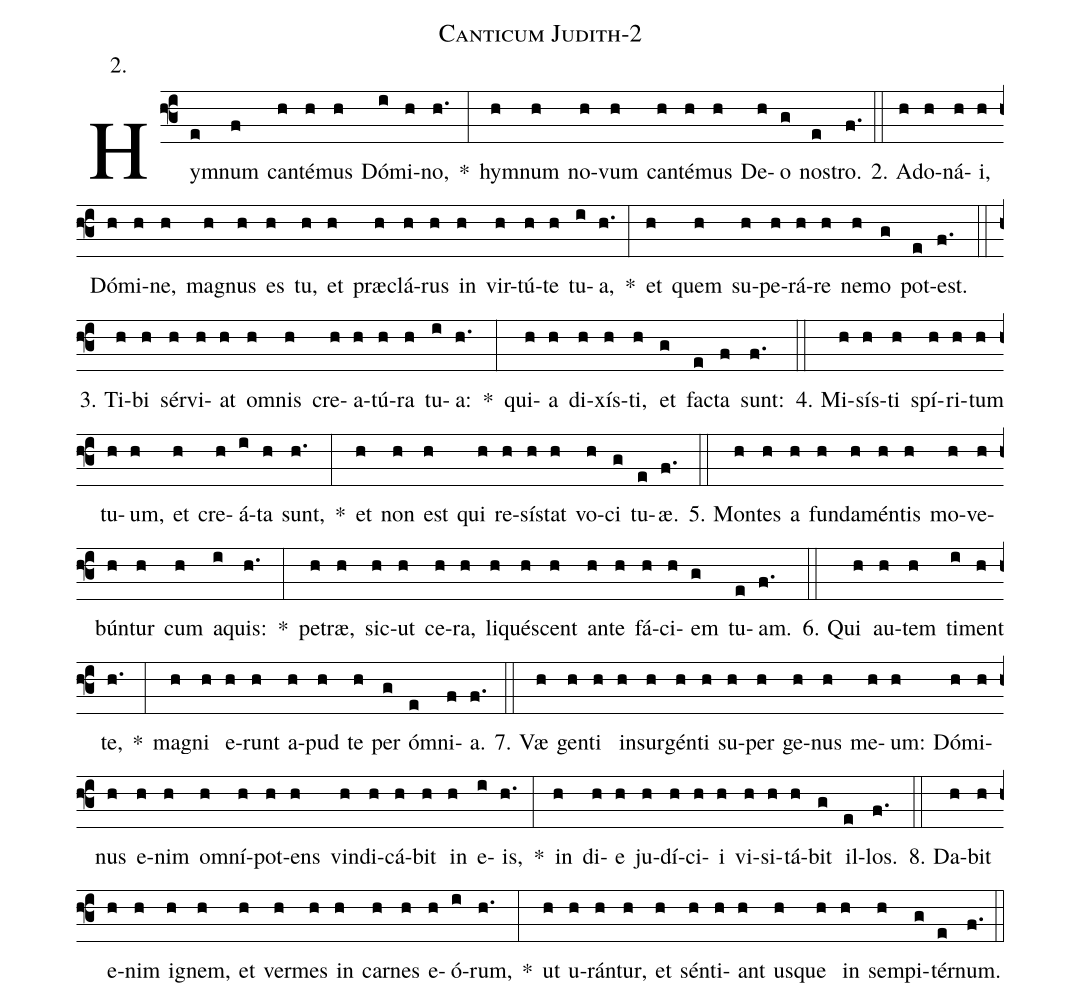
name: Canticum Judith-2;
annotation: 2.;
%%
(f3)Hym(e)num(f) can(h)té(h)mus(h) Dó(i)mi(h)no,(h.) *(:) hym(h)num(h) no(h)vum(h) can(h)té(h)mus(h) De(h)o(g) nos(e)tro.(f.) (::)
2. A(h)do(h)ná(h)i,(h) Dó(h)mi(h)ne,(h) ma(h)gnus(h) es(h) tu,(h) et(h) præ(h)clá(h)rus(h) in(h) vir(h)tú(h)te(h) tu(i)a,(h.) *(:) et(h) quem(h) su(h)pe(h)rá(h)re(h) ne(h)mo(g) pot(e)est.(f.) (::)
3. Ti(h)bi(h) sér(h)vi(h)at(h) om(h)nis(h) cre(h)a(h)tú(h)ra(h) tu(i)a:(h.) *(:) qui(h)a(h) di(h)xís(h)ti,(h) et(g) fac(e)ta(f) sunt:(f.) (::)
4. Mi(h)sís(h)ti(h) spí(h)ri(h)tum(h) tu(h)um,(h) et(h) cre(h)á(i)ta(h) sunt,(h.) *(:) et(h) non(h) est(h) qui(h) re(h)sís(h)tat(h) vo(h)ci(g) tu(e)æ.(f.) (::)
5. Mon(h)tes(h) a(h) fun(h)da(h)mén(h)tis(h) mo(h)ve(h)bún(h)tur(h) cum(h) a(i)quis:(h.) *(:) pe(h)træ,(h) sic(h)ut(h) ce(h)ra,(h) li(h)qué(h)scent(h) an(h)te(h) fá(h)ci(h)em(g) tu(e)am.(f.) (::)
6. Qui(h) au(h)tem(h) ti(i)ment(h) te,(h.) *(:) ma(h)gni(h) e(h)runt(h) a(h)pud(h) te(h) per(g) óm(e)ni(f)a.(f.) (::)
7. Væ(h) gen(h)ti(h) in(h)sur(h)gén(h)ti(h) su(h)per(h) ge(h)nus(h) me(h)um:(h) Dó(h)mi(h)nus(h) e(h)nim(h) om(h)ní(h)pot(h)ens(h) vin(h)di(h)cá(h)bit(h) in(h) e(i)is,(h.) *(:) in(h) di(h)e(h) ju(h)dí(h)ci(h)i(h) vi(h)si(h)tá(h)bit(g) il(e)los.(f.) (::)
8. Da(h)bit(h) e(h)nim(h) i(h)gnem,(h) et(h) ver(h)mes(h) in(h) car(h)nes(h) e(h)ó(i)rum,(h.) *(:) ut(h) u(h)rán(h)tur,(h) et(h) sén(h)ti(h)ant(h) us(h)que(h) in(h) sem(h)pi(g)tér(e)num.(f.) (::)
